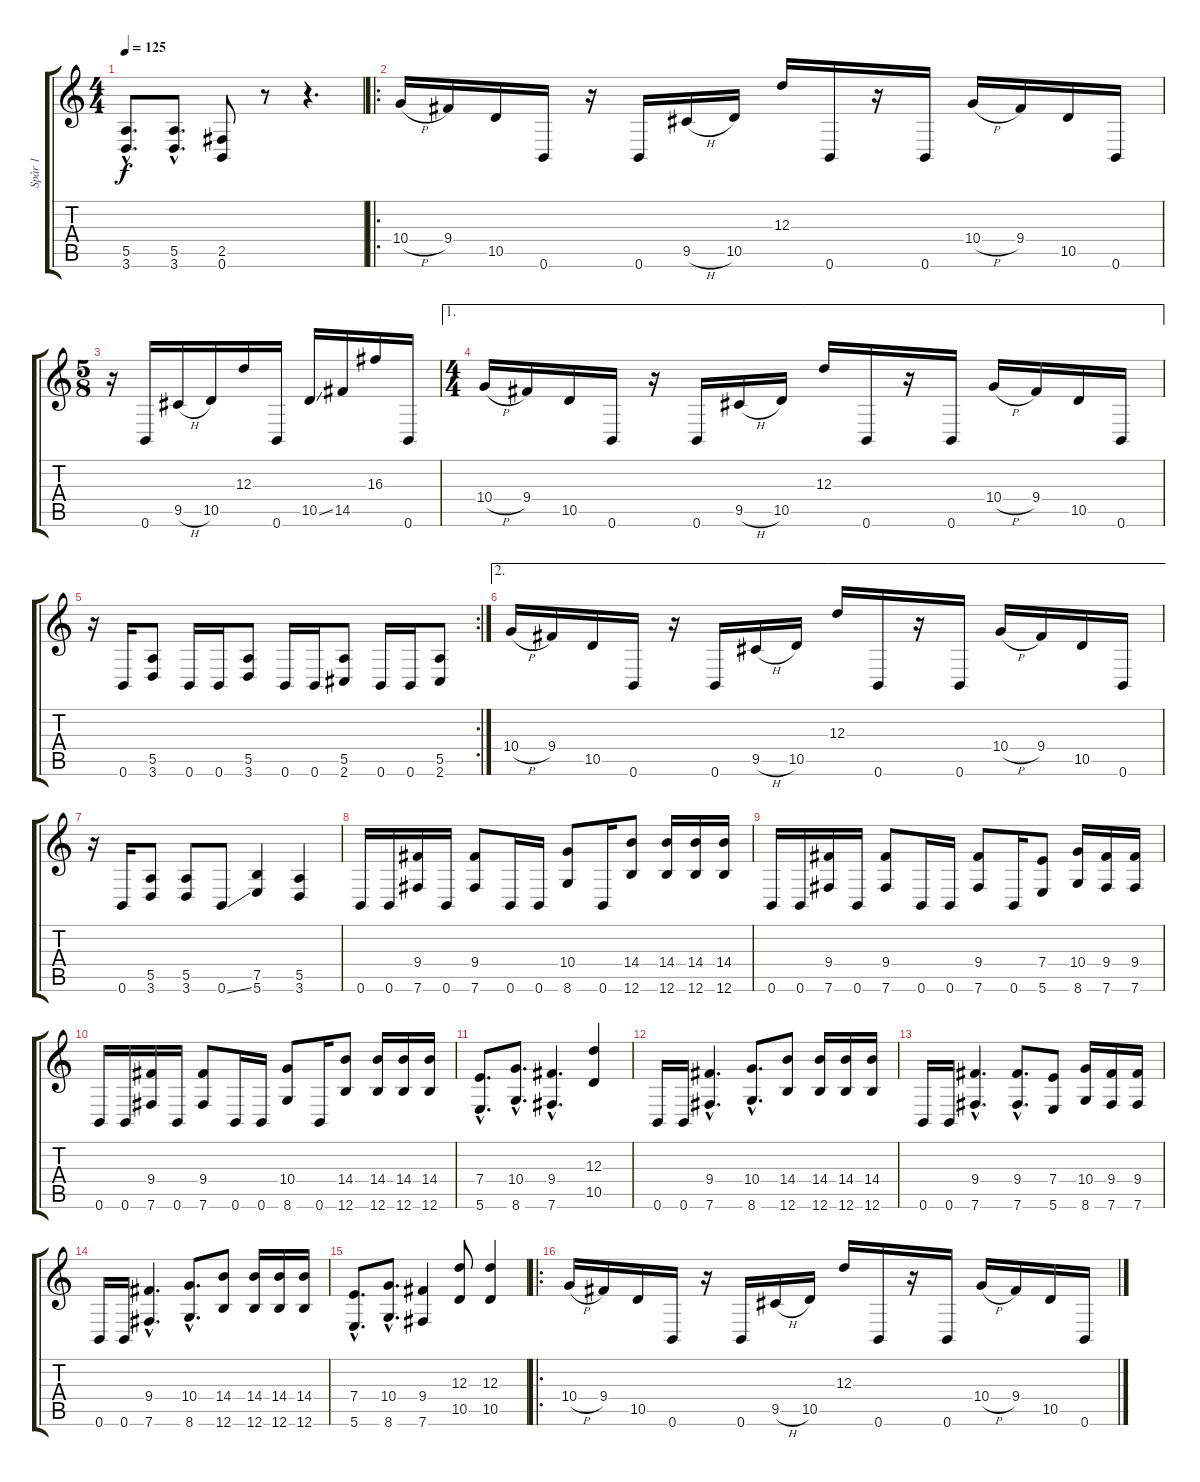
\track ("Spår 1" "Spår 1") {instrument distortionguitar}
\staff {score tabs}
\tuning (B3 Gb3 D3 A2 E2 B1) {hide}
\ts (4 4)
\tempo 125
\clef g2
\ks c
(5.5{hac} 3.6{hac}).8{d dy f instrument distortionguitar} (5.5{hac} 3.6{hac}).8{d} (2.5 0.6).8 r.8 r.4{d} |
\ro
10.4{h}.16 9.4.16 10.5.16 0.6.16 r.16 0.6.16 9.5{h}.16 10.5.16 12.3.16 0.6.16 r.16 0.6.16 10.4{h}.16 9.4.16 10.5.16 0.6.16 |
\ts (5 8)
r.16 0.6.16 9.5{h}.16 10.5.16 12.3.16 0.6.16 10.5{ss}.16 14.5.16 16.3.16 0.6.16 |
\ae 1
\ts (4 4)
10.4{h}.16 9.4.16 10.5.16 0.6.16 r.16 0.6.16 9.5{h}.16 10.5.16 12.3.16 0.6.16 r.16 0.6.16 10.4{h}.16 9.4.16 10.5.16 0.6.16 |
\rc 2
r.16 0.6.16 (5.5 3.6).8 0.6.16 0.6.16 (5.5 3.6).8 0.6.16 0.6.16 (5.5 2.6).8 0.6.16 0.6.16 (5.5 2.6).8 |
\ae 2
10.4{h}.16 9.4.16 10.5.16 0.6.16 r.16 0.6.16 9.5{h}.16 10.5.16 12.3.16 0.6.16 r.16 0.6.16 10.4{h}.16 9.4.16 10.5.16 0.6.16 |
r.16 0.6.16 (5.5 3.6).8 (5.5 3.6).8 0.6{ss}.8 (7.5 5.6).4 (5.5 3.6).4 |
0.6.16 0.6.16 (9.4 7.6).16 0.6.16 (9.4 7.6).8 0.6.16 0.6.16 (10.4 8.6).8 0.6.16 (14.4 12.6).8 (14.4 12.6).16 (14.4 12.6).16 (14.4 12.6).16 |
0.6.16 0.6.16 (9.4 7.6).16 0.6.16 (9.4 7.6).8 0.6.16 0.6.16 (9.4 7.6).8 0.6.16 (7.4 5.6).8 (10.4 8.6).16 (9.4 7.6).16 (9.4 7.6).16 |
0.6.16 0.6.16 (9.4 7.6).16 0.6.16 (9.4 7.6).8 0.6.16 0.6.16 (10.4 8.6).8 0.6.16 (14.4 12.6).8 (14.4 12.6).16 (14.4 12.6).16 (14.4 12.6).16 |
(7.4{hac} 5.6{hac}).8{d} (10.4{hac} 8.6{hac}).8{d} (9.4{hac} 7.6{hac}).4{d} (12.3 10.5).4 |
0.6.16 0.6.16 (9.4{hac} 7.6{hac}).4{d} (10.4{hac} 8.6{hac}).8{d} (14.4 12.6).8 (14.4 12.6).16 (14.4 12.6).16 (14.4 12.6).16 |
0.6.16 0.6.16 (9.4{hac} 7.6{hac}).4{d} (9.4{hac} 7.6{hac}).8{d} (7.4 5.6).8 (10.4 8.6).16 (9.4 7.6).16 (9.4 7.6).16 |
0.6.16 0.6.16 (9.4{hac} 7.6{hac}).4{d} (10.4{hac} 8.6{hac}).8{d} (14.4 12.6).8 (14.4 12.6).16 (14.4 12.6).16 (14.4 12.6).16 |
(7.4{hac} 5.6{hac}).8{d} (10.4{hac} 8.6{hac}).8{d} (9.4 7.6).4 (12.3 10.5).8 (12.3 10.5).4 |
\ro
10.4{h}.16 9.4.16 10.5.16 0.6.16 r.16 0.6.16 9.5{h}.16 10.5.16 12.3.16 0.6.16 r.16 0.6.16 10.4{h}.16 9.4.16 10.5.16 0.6.16
